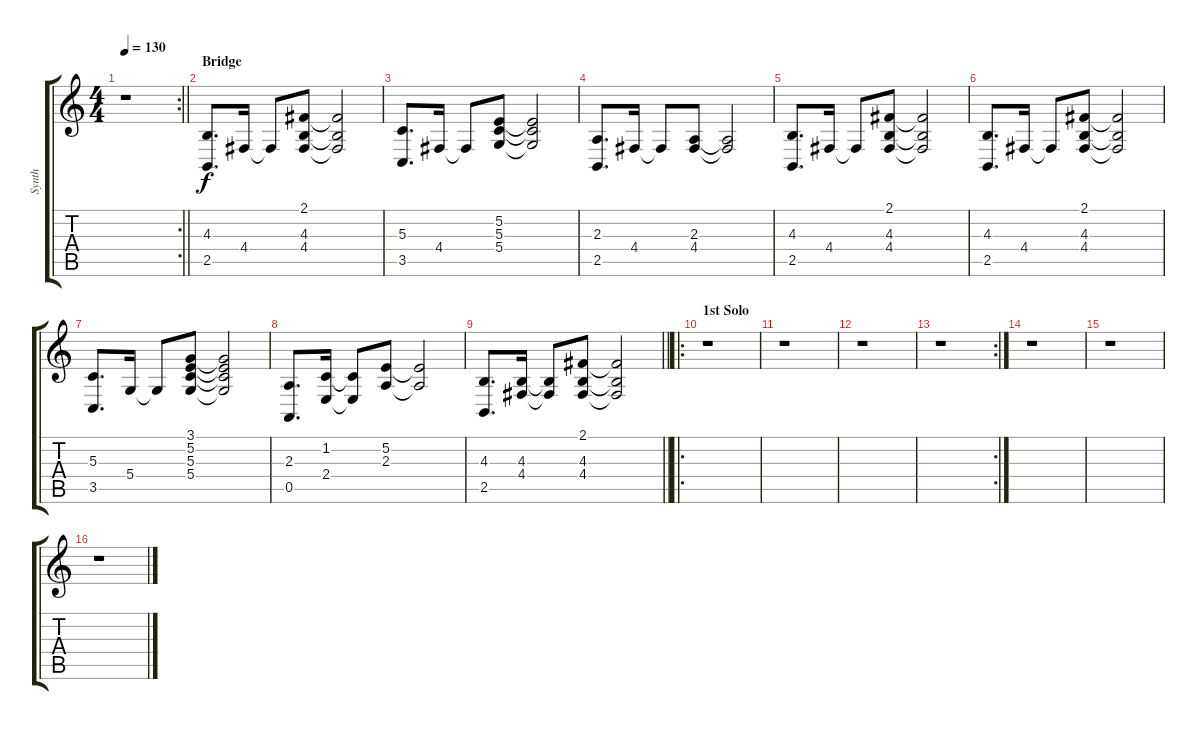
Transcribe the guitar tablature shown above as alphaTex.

\track ("Synth" "Synth") {instrument lead2sawtooth}
\staff {score tabs}
\tuning (E4 B3 G3 D3 A2 E2) {hide}
\rc 2
\ts (4 4)
\tempo 130
\clef g2
\barLineRight lightlight
\ks c
r.1{dy f} |
\section ("" "Bridge")
(4.3 2.5).8{d} 4.4.16 4.4{t}.8 (2.1 4.3 4.4).8 (2.1{t} 4.3{t} 4.4{t}).2 |
(5.3 3.5).8{d} 4.4.16 4.4{t}.8 (5.2 5.3 5.4).8 (5.2{t} 5.3{t} 5.4{t}).2 |
(2.3 2.5).8{d} 4.4.16 4.4{t}.8 (2.3 4.4).8 (2.3{t} 4.4{t}).2 |
(4.3 2.5).8{d} 4.4.16 4.4{t}.8 (2.1 4.3 4.4).8 (2.1{t} 4.3{t} 4.4{t}).2 |
(4.3 2.5).8{d} 4.4.16 4.4{t}.8 (2.1 4.3 4.4).8 (2.1{t} 4.3{t} 4.4{t}).2 |
(5.3 3.5).8{d} 5.4.16 5.4{t}.8 (3.1 5.2 5.3 5.4).8 (3.1{t} 5.2{t} 5.3{t} 5.4{t}).2 |
(2.3 0.5).8{d} (1.2 2.4).16 (1.2{t} 2.4{t}).8 (5.2 2.3).8 (5.2{t} 2.3{t}).2 |
\barLineRight lightlight
(4.3 2.5).8{d} (4.3 4.4).16 (4.3{t} 4.4{t}).8 (2.1 4.3 4.4).8 (2.1{t} 4.3{t} 4.4{t}).2 |
\ro
\section ("" "1st Solo")
r.1 |
r.1 |
r.1 |
\rc 2
r.1 |
r.1 |
r.1 |
r.1
